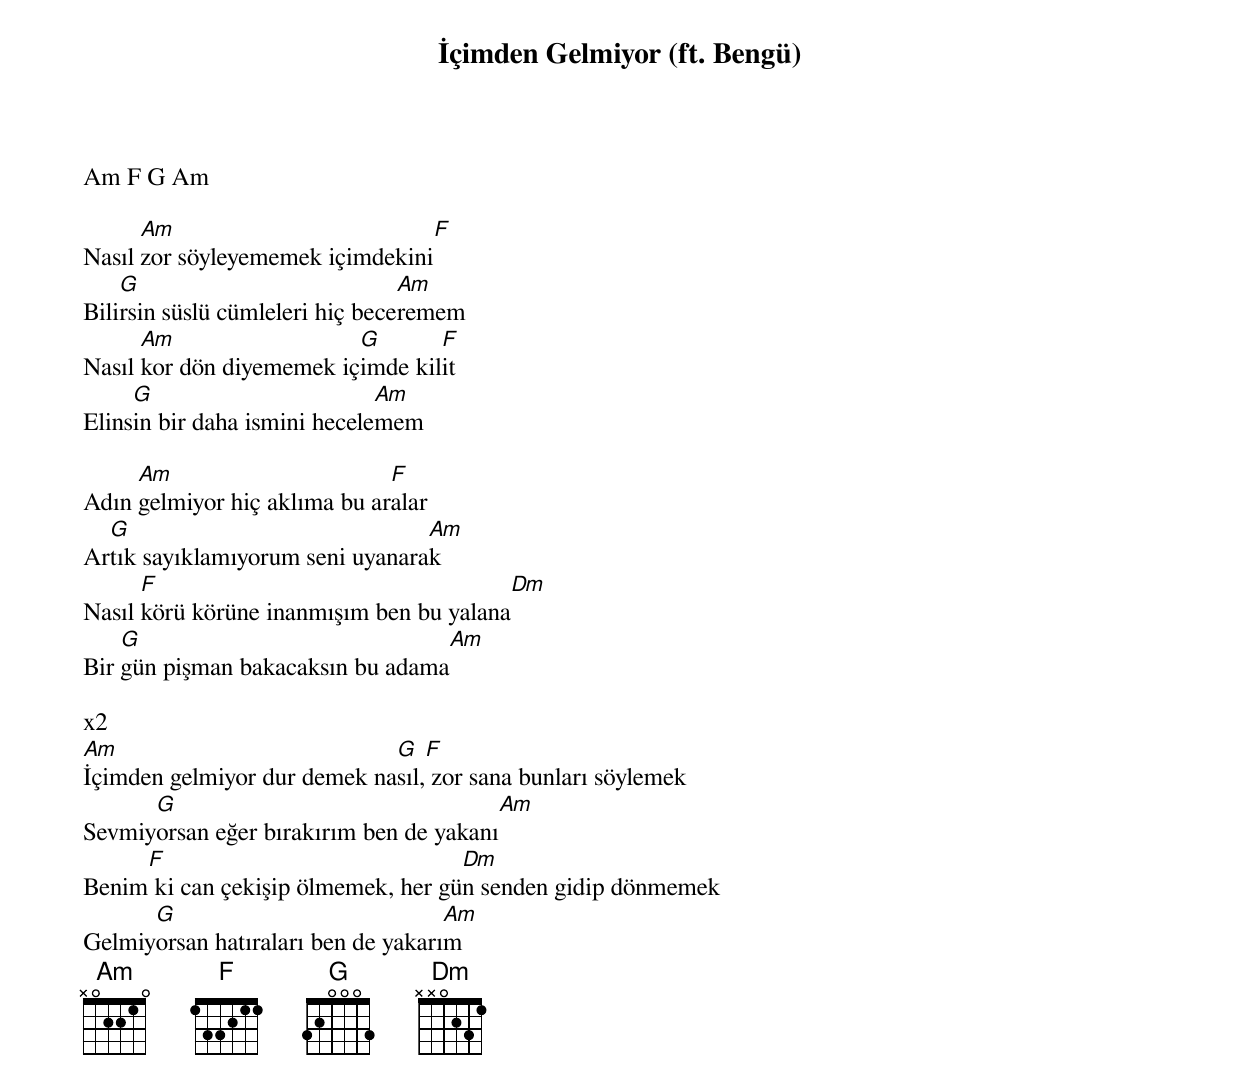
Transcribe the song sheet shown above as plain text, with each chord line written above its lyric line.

{title: İçimden Gelmiyor (ft. Bengü)}
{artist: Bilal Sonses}

Am F G Am

      Am                         F
Nasıl zor söyleyememek içimdekini
    G                            Am
Bilirsin süslü cümleleri hiç beceremem
      Am                  G       F
Nasıl kor dön diyememek içimde kilit
     G                        Am
Elinsin bir daha ismini hecelemem

     Am                       F
Adın gelmiyor hiç aklıma bu aralar
  G                              Am
Artık sayıklamıyorum seni uyanarak
      F                                   Dm
Nasıl körü körüne inanmışım ben bu yalana
    G                              Am
Bir gün pişman bakacaksın bu adama

x2
Am                           G   F
İçimden gelmiyor dur demek nasıl, zor sana bunları söylemek
      G                                 Am
Sevmiyorsan eğer bırakırım ben de yakanı
     F                              Dm
Benim ki can çekişip ölmemek, her gün senden gidip dönmemek
      G                             Am
Gelmiyorsan hatıraları ben de yakarım
